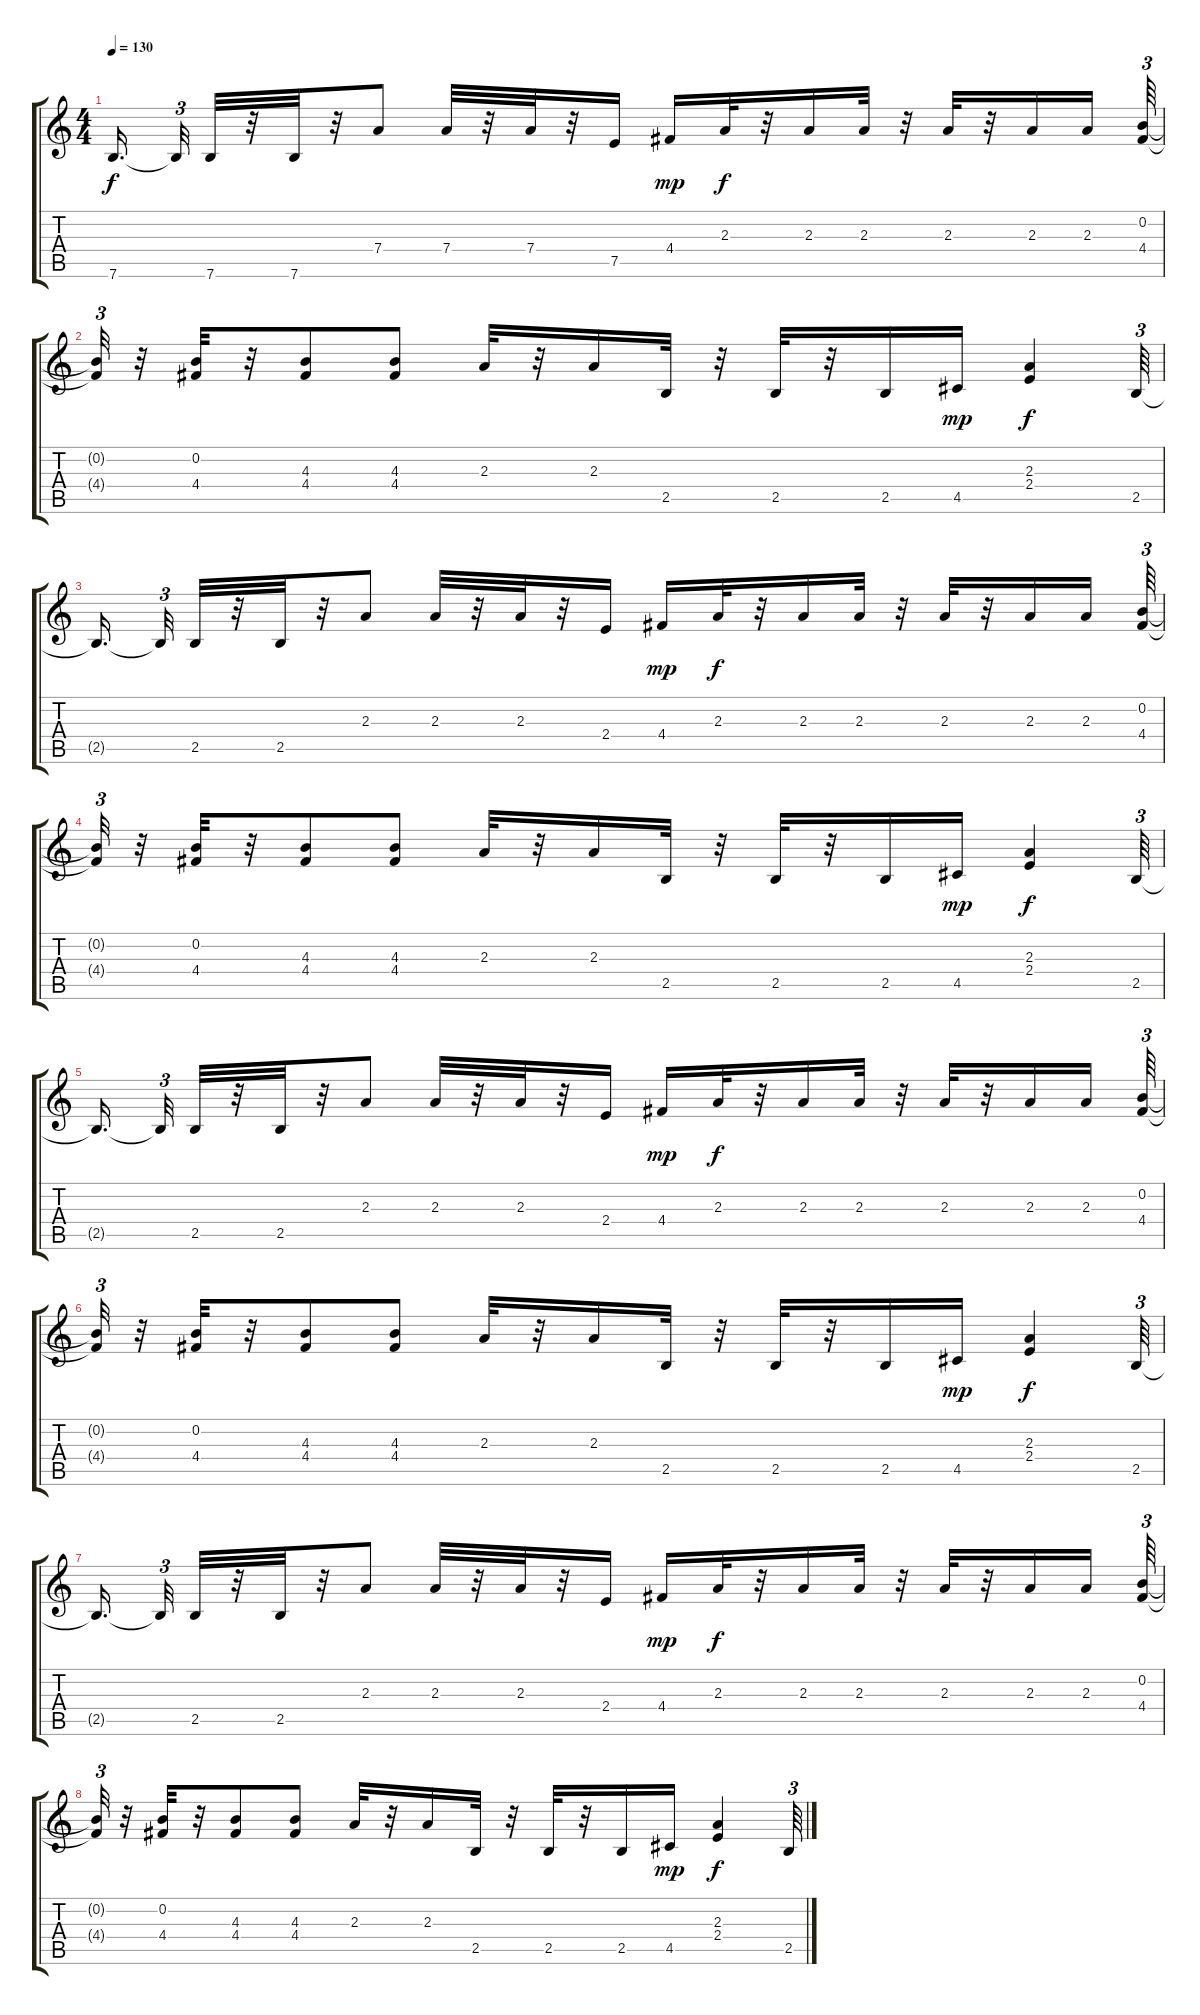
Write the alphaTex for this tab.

\track "" {instrument acousticguitarsteel}
\staff {score tabs}
\tuning (E4 B3 G3 D3 A2 E2) {hide}
\ts (4 4)
\tempo 130
\clef g2
\ks c
7.6{t}.16{d dy f} 7.6{t}.32{tu (3 2)} 7.6.32 r.32 7.6.32 r.32 7.4.8 7.4.32 r.32 7.4.32 r.32 7.5.16 4.4.16{dy mp} 2.3.32{dy f} r.32 2.3.16 2.3.32 r.32 2.3.32 r.32 2.3.16 2.3.16 (0.2 4.4).64{tu (3 2)} |
(0.2{t} 4.4{t}).32{tu (3 2)} r.32 (0.2 4.4).32 r.32 (4.3 4.4).8 (4.3 4.4).8 2.3.32 r.32 2.3.16 2.5.32 r.32 2.5.32 r.32 2.5.16 4.5.16{dy mp} (2.3 2.4).4{dy f} 2.5.64{tu (3 2)} |
2.5{t}.16{d} 2.5{t}.32{tu (3 2)} 2.5.32 r.32 2.5.32 r.32 2.3.8 2.3.32 r.32 2.3.32 r.32 2.4.16 4.4.16{dy mp} 2.3.32{dy f} r.32 2.3.16 2.3.32 r.32 2.3.32 r.32 2.3.16 2.3.16 (0.2 4.4).64{tu (3 2)} |
(0.2{t} 4.4{t}).32{tu (3 2)} r.32 (0.2 4.4).32 r.32 (4.3 4.4).8 (4.3 4.4).8 2.3.32 r.32 2.3.16 2.5.32 r.32 2.5.32 r.32 2.5.16 4.5.16{dy mp} (2.3 2.4).4{dy f} 2.5.64{tu (3 2)} |
2.5{t}.16{d} 2.5{t}.32{tu (3 2)} 2.5.32 r.32 2.5.32 r.32 2.3.8 2.3.32 r.32 2.3.32 r.32 2.4.16 4.4.16{dy mp} 2.3.32{dy f} r.32 2.3.16 2.3.32 r.32 2.3.32 r.32 2.3.16 2.3.16 (0.2 4.4).64{tu (3 2)} |
(0.2{t} 4.4{t}).32{tu (3 2)} r.32 (0.2 4.4).32 r.32 (4.3 4.4).8 (4.3 4.4).8 2.3.32 r.32 2.3.16 2.5.32 r.32 2.5.32 r.32 2.5.16 4.5.16{dy mp} (2.3 2.4).4{dy f} 2.5.64{tu (3 2)} |
2.5{t}.16{d} 2.5{t}.32{tu (3 2)} 2.5.32 r.32 2.5.32 r.32 2.3.8 2.3.32 r.32 2.3.32 r.32 2.4.16 4.4.16{dy mp} 2.3.32{dy f} r.32 2.3.16 2.3.32 r.32 2.3.32 r.32 2.3.16 2.3.16 (0.2 4.4).64{tu (3 2)} |
(0.2{t} 4.4{t}).32{tu (3 2)} r.32 (0.2 4.4).32 r.32 (4.3 4.4).8 (4.3 4.4).8 2.3.32 r.32 2.3.16 2.5.32 r.32 2.5.32 r.32 2.5.16 4.5.16{dy mp} (2.3 2.4).4{dy f} 2.5.64{tu (3 2)}
